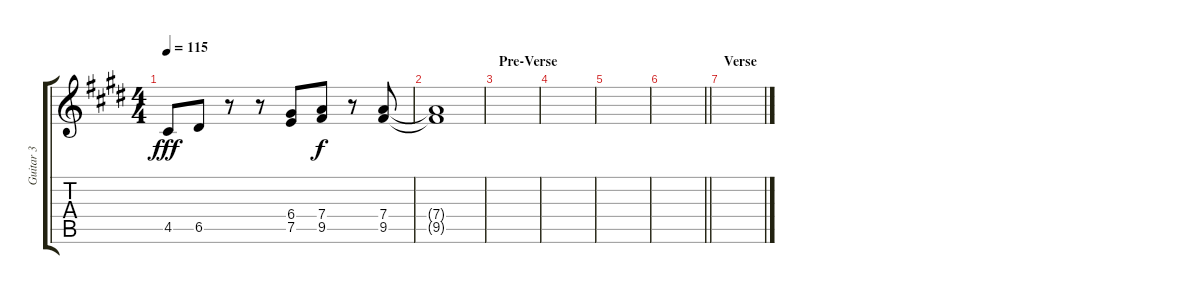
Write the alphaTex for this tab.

\track ("Guitar 3" "Guitar 3") {instrument electricguitarclean}
\staff {score tabs}
\tuning (E4 B3 G3 D3 A2 E2) {hide}
\ts (4 4)
\tempo 115
\clef g2
\ks c#minor
4.5.8{dy fff} 6.5.8 r.8 r.8 (6.4 7.5).8 (7.4 9.5).8{dy f} r.8 (7.4 9.5).8 |
(7.4{t} 9.5{t}).1 |
\section ("" "Pre-Verse")
|
|
|
\barLineRight lightlight
|
\section ("" "Verse")
